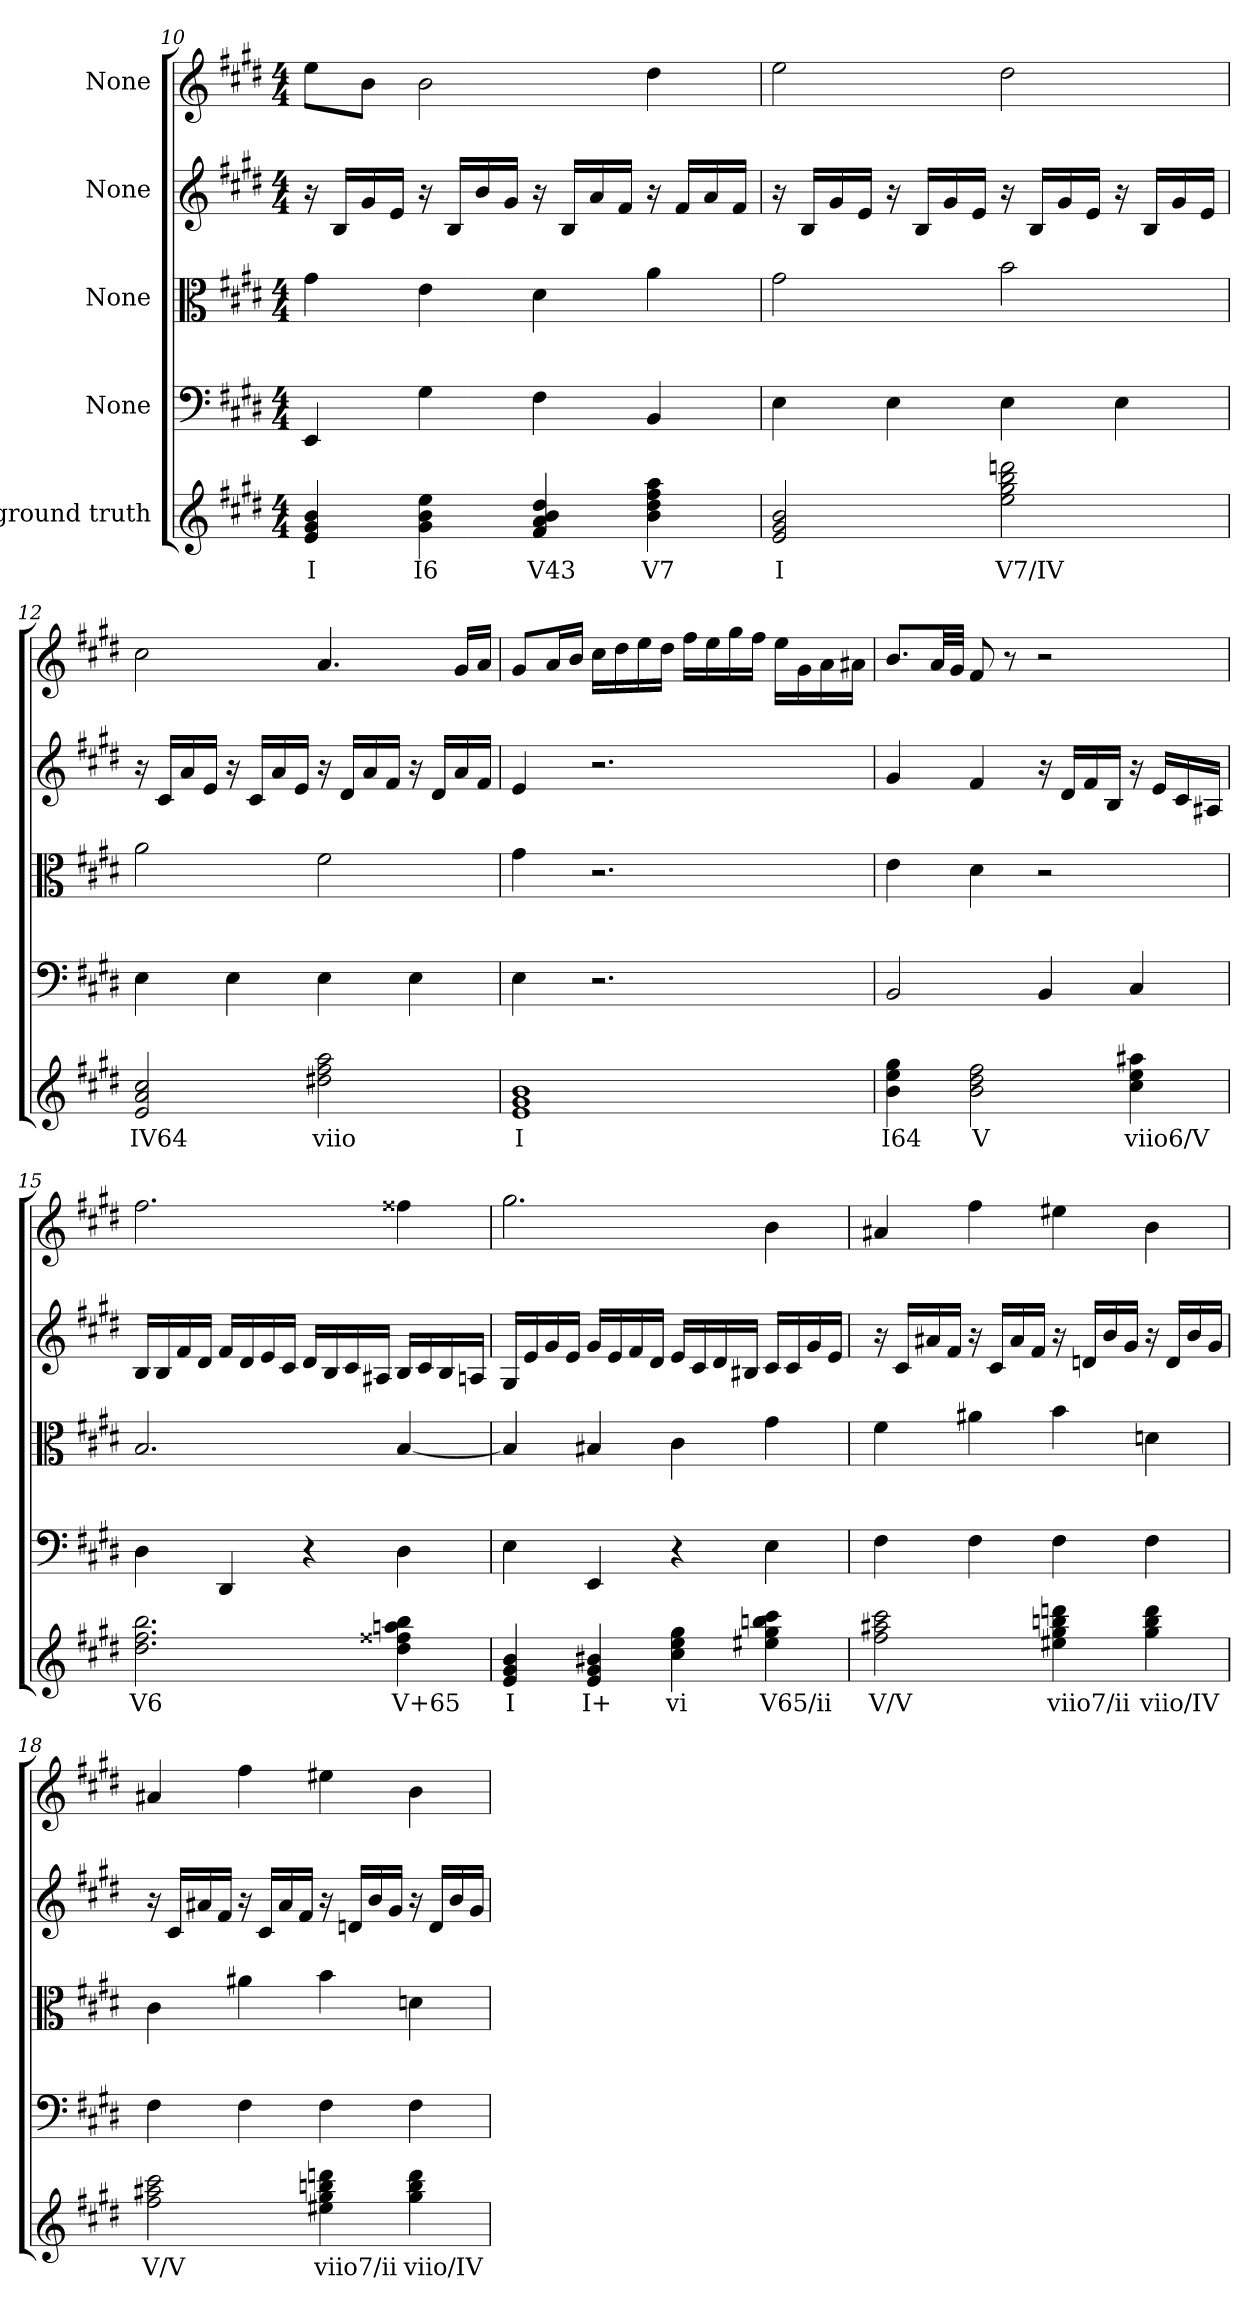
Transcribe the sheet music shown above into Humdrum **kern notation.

**kern	**text	**kern	**kern	**kern	**kern
*part5	*part5	*part4	*part3	*part2	*part1
*staff5	*staff5	*staff4	*staff3	*staff2	*staff1
*I"ground truth	*	*I"None	*I"None	*I"None	*I"None
*	*	*clefF4	*clefC3	*clefG2	*clefG2
*k[f#c#g#d#]	*	*k[f#c#g#d#]	*k[f#c#g#d#]	*k[f#c#g#d#]	*k[f#c#g#d#]
*M4/4	*	*M4/4	*M4/4	*M4/4	*M4/4
=10	=10	=10	=10	=10	=10
4e 4g# 4b	I	4EE/	4g#\	16r	8ee\L
.	.	.	.	16B/LL	.
.	.	.	.	16g#/	8b\J
.	.	.	.	16e/JJ	.
4g# 4b 4ee	I6	4G#\	4e\	16r	2b\
.	.	.	.	16B/LL	.
.	.	.	.	16b/	.
.	.	.	.	16g#/JJ	.
4f# 4a 4b 4dd#	V43	4F#\	4d#\	16r	.
.	.	.	.	16B/LL	.
.	.	.	.	16a/	.
.	.	.	.	16f#/JJ	.
4b 4dd# 4ff# 4aa	V7	4BB/	4a\	16r	4dd#\
.	.	.	.	16f#/LL	.
.	.	.	.	16a/	.
.	.	.	.	16f#/JJ	.
!!LO:PB:g=z
=11	=11	=11	=11	=11	=11
2e 2g# 2b	I	4E\	2g#\	16r	2ee\
.	.	.	.	16B/LL	.
.	.	.	.	16g#/	.
.	.	.	.	16e/JJ	.
.	.	4E\	.	16r	.
.	.	.	.	16B/LL	.
.	.	.	.	16g#/	.
.	.	.	.	16e/JJ	.
2ee 2gg# 2bb 2dddn	V7/IV	4E\	2b\	16r	2dd#\
.	.	.	.	16B/LL	.
.	.	.	.	16g#/	.
.	.	.	.	16e/JJ	.
.	.	4E\	.	16r	.
.	.	.	.	16B/LL	.
.	.	.	.	16g#/	.
.	.	.	.	16e/JJ	.
=12	=12	=12	=12	=12	=12
2e 2a 2cc#	IV64	4E\	2a\	16r	2cc#\
.	.	.	.	16c#/LL	.
.	.	.	.	16a/	.
.	.	.	.	16e/JJ	.
.	.	4E\	.	16r	.
.	.	.	.	16c#/LL	.
.	.	.	.	16a/	.
.	.	.	.	16e/JJ	.
2dd#X 2ff# 2aa	viio	4E\	2f#\	16r	4.a/
.	.	.	.	16d#/LL	.
.	.	.	.	16a/	.
.	.	.	.	16f#/JJ	.
.	.	4E\	.	16r	.
.	.	.	.	16d#/LL	.
.	.	.	.	16a/	16g#/LL
.	.	.	.	16f#/JJ	16a/JJ
!!LO:LB:g=z
=13	=13	=13	=13	=13	=13
1e 1g# 1b	I	4E\	4g#\	4e/	8g#/L
.	.	.	.	.	16a/L
.	.	.	.	.	16b/JJ
.	.	2.r	2.r	2.r	16cc#\LL
.	.	.	.	.	16dd#\
.	.	.	.	.	16ee\
.	.	.	.	.	16dd#\JJ
.	.	.	.	.	16ff#\LL
.	.	.	.	.	16ee\
.	.	.	.	.	16gg#\
.	.	.	.	.	16ff#\JJ
.	.	.	.	.	16ee\LL
.	.	.	.	.	16g#\
.	.	.	.	.	16a\
.	.	.	.	.	16a#X\JJ
=14	=14	=14	=14	=14	=14
4b 4ee 4gg#	I64	2BB/	4e\	4g#/	8.b/L
.	.	.	.	.	32a/LL
.	.	.	.	.	32g#/JJJ
2b 2dd# 2ff#	V	.	4d#\	4f#/	8f#/
.	.	.	.	.	8r
.	.	4BB/	2r	16r	2r
.	.	.	.	16d#/LL	.
.	.	.	.	16f#/	.
.	.	.	.	16B/JJ	.
4cc# 4ee 4aa#X	viio6/V	4C#/	.	16r	.
.	.	.	.	16e/LL	.
.	.	.	.	16c#/	.
.	.	.	.	16A#X/JJ	.
!!LO:LB:g=z
=15	=15	=15	=15	=15	=15
2.dd# 2.ff# 2.bb	V6	4D#\	2.B/	16B/LL	2.ff#\
.	.	.	.	16B/	.
.	.	.	.	16f#/	.
.	.	.	.	16d#/JJ	.
.	.	4DD#/	.	16f#/LL	.
.	.	.	.	16d#/	.
.	.	.	.	16e/	.
.	.	.	.	16c#/JJ	.
.	.	4r	.	16d#/LL	.
.	.	.	.	16B/	.
.	.	.	.	16c#/	.
.	.	.	.	16A#X/JJ	.
4dd# 4ff##X 4aan 4bb	V+65	4D#\	[4B/	16B/LL	4ff##X\
.	.	.	.	16c#/	.
.	.	.	.	16B/	.
.	.	.	.	16An/JJ	.
=16	=16	=16	=16	=16	=16
4e 4g# 4b	I	4E\	4B/]	16G#/LL	2.gg#\
.	.	.	.	16e/	.
.	.	.	.	16g#/	.
.	.	.	.	16e/JJ	.
4e 4g# 4b#X	I+	4EE/	4B#X/	16g#/LL	.
.	.	.	.	16e/	.
.	.	.	.	16f#/	.
.	.	.	.	16d#/JJ	.
4cc# 4ee 4gg#	vi	4r	4c#\	16e/LL	.
.	.	.	.	16c#/	.
.	.	.	.	16d#/	.
.	.	.	.	16B#X/JJ	.
4ee#X 4gg# 4bbn 4ccc#	V65/ii	4E\	4g#\	16c#/LL	4b\
.	.	.	.	16c#/	.
.	.	.	.	16g#/	.
.	.	.	.	16e/JJ	.
!!LO:PB:g=z
=17	=17	=17	=17	=17	=17
2ff# 2aa#X 2ccc#	V/V	4F#\	4f#\	16r	4a#X/
.	.	.	.	16c#/LL	.
.	.	.	.	16a#X/	.
.	.	.	.	16f#/JJ	.
.	.	4F#\	4a#X\	16r	4ff#\
.	.	.	.	16c#/LL	.
.	.	.	.	16a#/	.
.	.	.	.	16f#/JJ	.
4ee#X 4gg# 4bbn 4dddn	viio7/ii	4F#\	4b\	16r	4ee#X\
.	.	.	.	16dn/LL	.
.	.	.	.	16b/	.
.	.	.	.	16g#/JJ	.
4gg# 4bb 4ddd	viio/IV	4F#\	4dn\	16r	4b\
.	.	.	.	16d/LL	.
.	.	.	.	16b/	.
.	.	.	.	16g#/JJ	.
=18	=18	=18	=18	=18	=18
2ff# 2aa#X 2ccc#	V/V	4F#\	4c#\	16r	4a#X/
.	.	.	.	16c#/LL	.
.	.	.	.	16a#X/	.
.	.	.	.	16f#/JJ	.
.	.	4F#\	4a#X\	16r	4ff#\
.	.	.	.	16c#/LL	.
.	.	.	.	16a#/	.
.	.	.	.	16f#/JJ	.
4ee#X 4gg# 4bbn 4dddn	viio7/ii	4F#\	4b\	16r	4ee#X\
.	.	.	.	16dn/LL	.
.	.	.	.	16b/	.
.	.	.	.	16g#/JJ	.
4gg# 4bb 4ddd	viio/IV	4F#\	4dn\	16r	4b\
.	.	.	.	16d/LL	.
.	.	.	.	16b/	.
.	.	.	.	16g#/JJ	.
=	=	=	=	=	=
*-	*-	*-	*-	*-	*-
